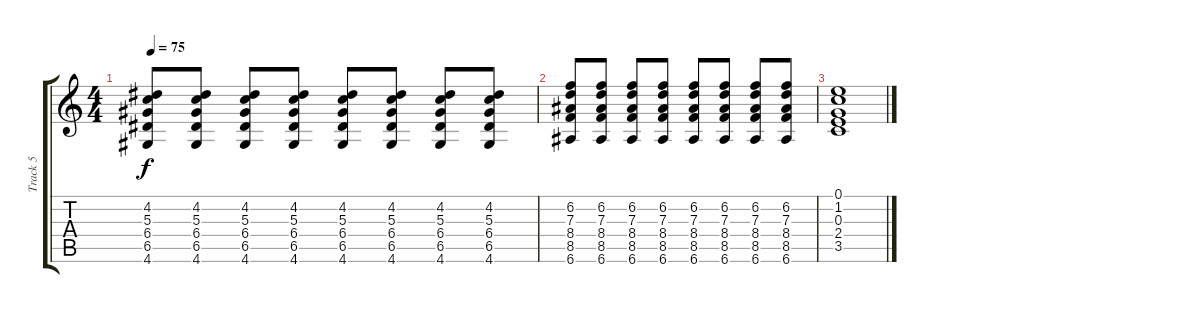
\track ("Track 5" "Track 5") {instrument electricguitarclean}
\staff {score tabs}
\tuning (E4 B3 G3 D3 A2 E2) {hide}
\ts (4 4)
\tempo 75
\clef g2
\ks c
(4.2 5.3 6.4 6.5 4.6).8{dy f volume 8} (4.2 5.3 6.4 6.5 4.6).8 (4.2 5.3 6.4 6.5 4.6).8 (4.2 5.3 6.4 6.5 4.6).8 (4.2 5.3 6.4 6.5 4.6).8 (4.2 5.3 6.4 6.5 4.6).8 (4.2 5.3 6.4 6.5 4.6).8 (4.2 5.3 6.4 6.5 4.6).8 |
(6.2 7.3 8.4 8.5 6.6).8 (6.2 7.3 8.4 8.5 6.6).8 (6.2 7.3 8.4 8.5 6.6).8 (6.2 7.3 8.4 8.5 6.6).8 (6.2 7.3 8.4 8.5 6.6).8 (6.2 7.3 8.4 8.5 6.6).8 (6.2 7.3 8.4 8.5 6.6).8 (6.2 7.3 8.4 8.5 6.6).8 |
(0.1 1.2 0.3 2.4 3.5).1{instrument electricguitarclean}
